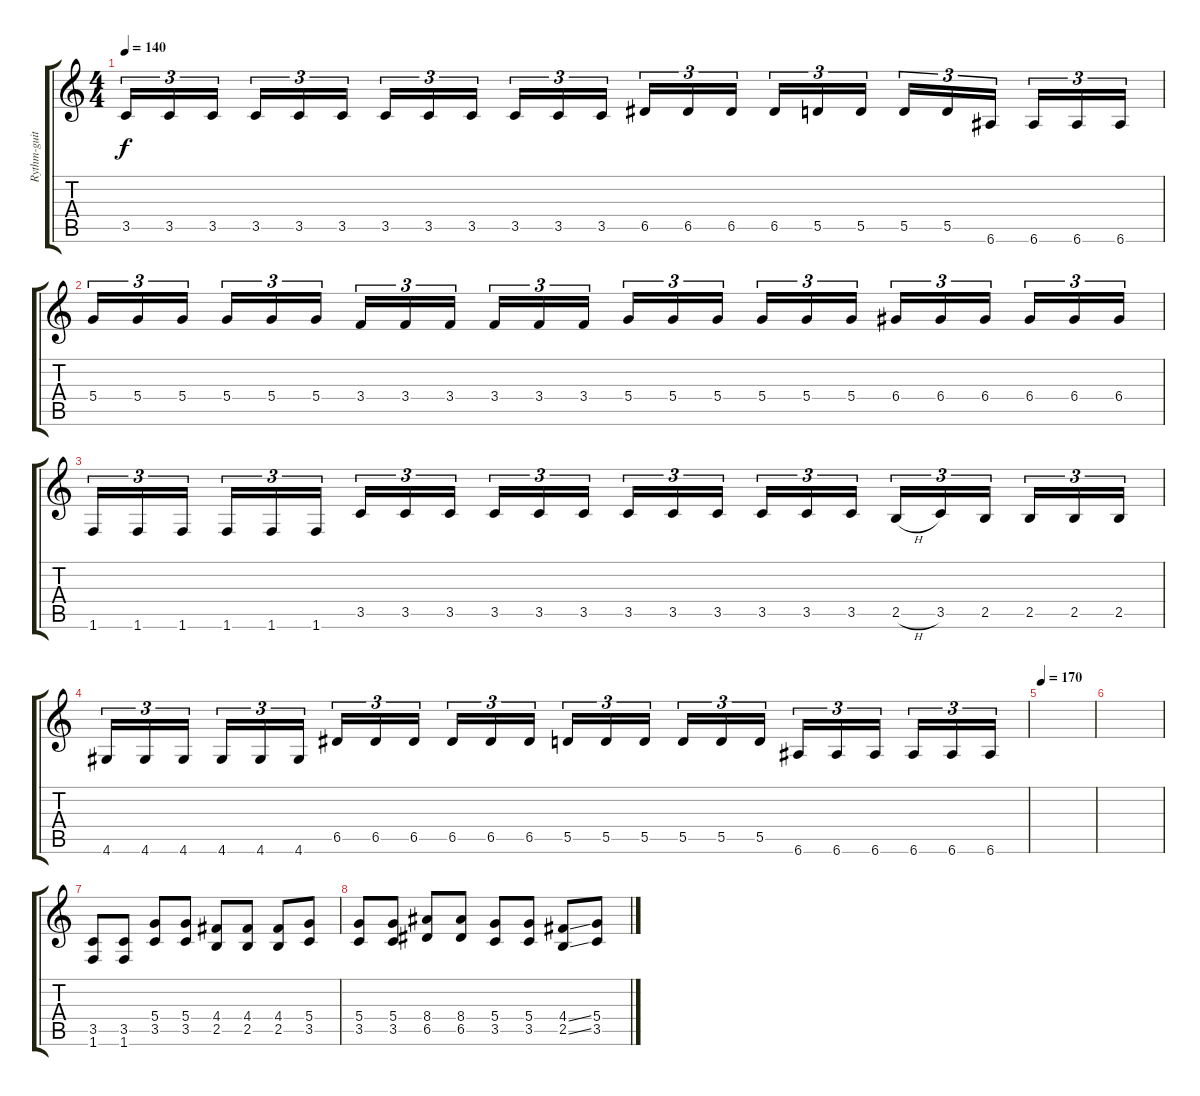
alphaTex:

\track ("Rythm-guitar - Silenoz" "Rythm-guit") {instrument overdrivenguitar}
\staff {score tabs}
\tuning (E4 B3 G3 D3 A2 E2) {hide}
\ts (4 4)
\tempo 140
\clef g2
\ks c
3.5.16{tu (3 2) dy f} 3.5.16{tu (3 2)} 3.5.16{tu (3 2) beam splitsecondary} 3.5.16{tu (3 2)} 3.5.16{tu (3 2)} 3.5.16{tu (3 2)} 3.5.16{tu (3 2)} 3.5.16{tu (3 2)} 3.5.16{tu (3 2) beam splitsecondary} 3.5.16{tu (3 2)} 3.5.16{tu (3 2)} 3.5.16{tu (3 2)} 6.5.16{tu (3 2)} 6.5.16{tu (3 2)} 6.5.16{tu (3 2) beam splitsecondary} 6.5.16{tu (3 2)} 5.5.16{tu (3 2)} 5.5.16{tu (3 2)} 5.5.16{tu (3 2)} 5.5.16{tu (3 2)} 6.6.16{tu (3 2) beam splitsecondary} 6.6.16{tu (3 2)} 6.6.16{tu (3 2)} 6.6.16{tu (3 2)} |
5.4.16{tu (3 2)} 5.4.16{tu (3 2)} 5.4.16{tu (3 2) beam splitsecondary} 5.4.16{tu (3 2)} 5.4.16{tu (3 2)} 5.4.16{tu (3 2)} 3.4.16{tu (3 2)} 3.4.16{tu (3 2)} 3.4.16{tu (3 2) beam splitsecondary} 3.4.16{tu (3 2)} 3.4.16{tu (3 2)} 3.4.16{tu (3 2)} 5.4.16{tu (3 2)} 5.4.16{tu (3 2)} 5.4.16{tu (3 2) beam splitsecondary} 5.4.16{tu (3 2)} 5.4.16{tu (3 2)} 5.4.16{tu (3 2)} 6.4.16{tu (3 2)} 6.4.16{tu (3 2)} 6.4.16{tu (3 2) beam splitsecondary} 6.4.16{tu (3 2)} 6.4.16{tu (3 2)} 6.4.16{tu (3 2)} |
1.6.16{tu (3 2)} 1.6.16{tu (3 2)} 1.6.16{tu (3 2) beam splitsecondary} 1.6.16{tu (3 2)} 1.6.16{tu (3 2)} 1.6.16{tu (3 2)} 3.5.16{tu (3 2)} 3.5.16{tu (3 2)} 3.5.16{tu (3 2) beam splitsecondary} 3.5.16{tu (3 2)} 3.5.16{tu (3 2)} 3.5.16{tu (3 2)} 3.5.16{tu (3 2)} 3.5.16{tu (3 2)} 3.5.16{tu (3 2) beam splitsecondary} 3.5.16{tu (3 2)} 3.5.16{tu (3 2)} 3.5.16{tu (3 2)} 2.5{h}.16{tu (3 2)} 3.5.16{tu (3 2)} 2.5.16{tu (3 2) beam splitsecondary} 2.5.16{tu (3 2)} 2.5.16{tu (3 2)} 2.5.16{tu (3 2)} |
4.6.16{tu (3 2)} 4.6.16{tu (3 2)} 4.6.16{tu (3 2) beam splitsecondary} 4.6.16{tu (3 2)} 4.6.16{tu (3 2)} 4.6.16{tu (3 2)} 6.5.16{tu (3 2)} 6.5.16{tu (3 2)} 6.5.16{tu (3 2) beam splitsecondary} 6.5.16{tu (3 2)} 6.5.16{tu (3 2)} 6.5.16{tu (3 2)} 5.5.16{tu (3 2)} 5.5.16{tu (3 2)} 5.5.16{tu (3 2) beam splitsecondary} 5.5.16{tu (3 2)} 5.5.16{tu (3 2)} 5.5.16{tu (3 2)} 6.6.16{tu (3 2)} 6.6.16{tu (3 2)} 6.6.16{tu (3 2) beam splitsecondary} 6.6.16{tu (3 2)} 6.6.16{tu (3 2)} 6.6.16{tu (3 2)} |
\tempo 170
|
|
(3.5 1.6).8 (3.5 1.6).8 (5.4 3.5).8 (5.4 3.5).8 (4.4 2.5).8 (4.4 2.5).8 (4.4 2.5).8 (5.4 3.5).8 |
(5.4 3.5).8 (5.4 3.5).8 (8.4 6.5).8 (8.4 6.5).8 (5.4 3.5).8 (5.4 3.5).8 (4.4{ss} 2.5{ss}).8 (5.4 3.5).8
